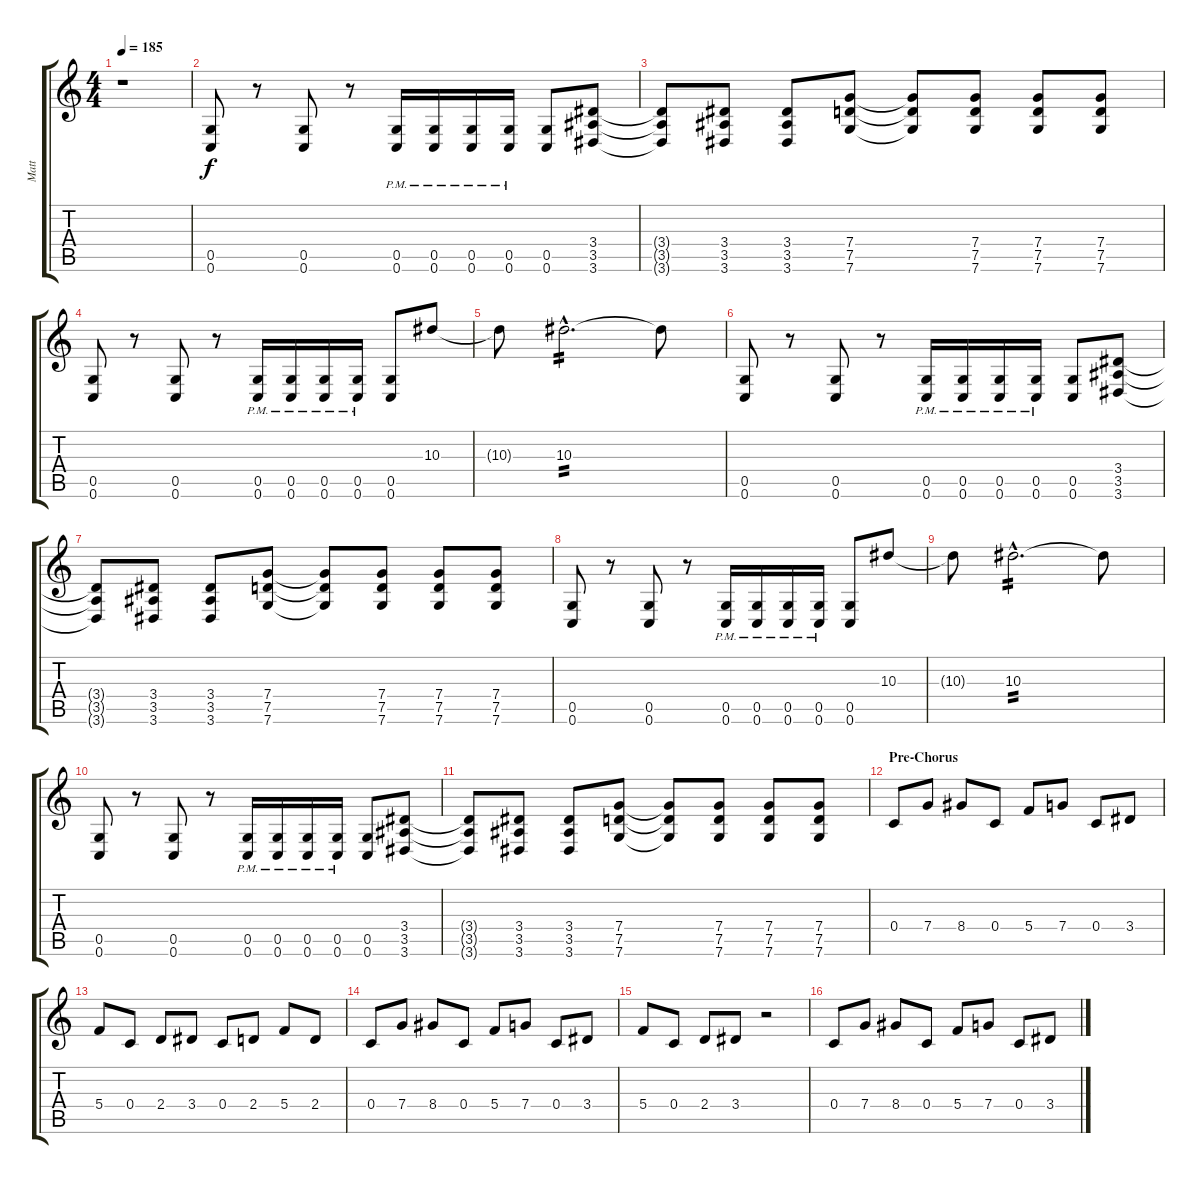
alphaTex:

\track ("Matt" "Matt") {instrument distortionguitar}
\staff {score tabs}
\tuning (D4 A3 F3 C3 G2 C2) {hide}
\ts (4 4)
\tempo 185
\clef g2
\ks c
r.1{dy f} |
(0.5 0.6).8 r.8 (0.5 0.6).8 r.8 (0.5{pm} 0.6{pm}).16 (0.5{pm} 0.6{pm}).16 (0.5{pm} 0.6{pm}).16 (0.5{pm} 0.6{pm}).16 (0.5 0.6).8 (3.4 3.5 3.6).8 |
(3.4{t} 3.5{t} 3.6{t}).8 (3.4 3.5 3.6).8 (3.4 3.5 3.6).8 (7.4 7.5 7.6).8 (7.4{t} 7.5{t} 7.6{t}).8 (7.4 7.5 7.6).8 (7.4 7.5 7.6).8 (7.4 7.5 7.6).8 |
(0.5 0.6).8 r.8 (0.5 0.6).8 r.8 (0.5{pm} 0.6{pm}).16 (0.5{pm} 0.6{pm}).16 (0.5{pm} 0.6{pm}).16 (0.5{pm} 0.6{pm}).16 (0.5 0.6).8 10.3.8 |
10.3{t}.8 10.3{hac}.2{d tp 2} 10.3{t}.8 |
(0.5 0.6).8 r.8 (0.5 0.6).8 r.8 (0.5{pm} 0.6{pm}).16 (0.5{pm} 0.6{pm}).16 (0.5{pm} 0.6{pm}).16 (0.5{pm} 0.6{pm}).16 (0.5 0.6).8 (3.4 3.5 3.6).8 |
(3.4{t} 3.5{t} 3.6{t}).8 (3.4 3.5 3.6).8 (3.4 3.5 3.6).8 (7.4 7.5 7.6).8 (7.4{t} 7.5{t} 7.6{t}).8 (7.4 7.5 7.6).8 (7.4 7.5 7.6).8 (7.4 7.5 7.6).8 |
(0.5 0.6).8 r.8 (0.5 0.6).8 r.8 (0.5{pm} 0.6{pm}).16 (0.5{pm} 0.6{pm}).16 (0.5{pm} 0.6{pm}).16 (0.5{pm} 0.6{pm}).16 (0.5 0.6).8 10.3.8 |
10.3{t}.8 10.3{hac}.2{d tp 2} 10.3{t}.8 |
(0.5 0.6).8 r.8 (0.5 0.6).8 r.8 (0.5{pm} 0.6{pm}).16 (0.5{pm} 0.6{pm}).16 (0.5{pm} 0.6{pm}).16 (0.5{pm} 0.6{pm}).16 (0.5 0.6).8 (3.4 3.5 3.6).8 |
(3.4{t} 3.5{t} 3.6{t}).8 (3.4 3.5 3.6).8 (3.4 3.5 3.6).8 (7.4 7.5 7.6).8 (7.4{t} 7.5{t} 7.6{t}).8 (7.4 7.5 7.6).8 (7.4 7.5 7.6).8 (7.4 7.5 7.6).8 |
\section ("" "Pre-Chorus")
0.4.8 7.4.8 8.4.8 0.4.8 5.4.8 7.4.8 0.4.8 3.4.8 |
5.4.8 0.4.8 2.4.8 3.4.8 0.4.8 2.4.8 5.4.8 2.4.8 |
0.4.8 7.4.8 8.4.8 0.4.8 5.4.8 7.4.8 0.4.8 3.4.8 |
5.4.8 0.4.8 2.4.8 3.4.8 r.2 |
0.4.8 7.4.8 8.4.8 0.4.8 5.4.8 7.4.8 0.4.8 3.4.8
